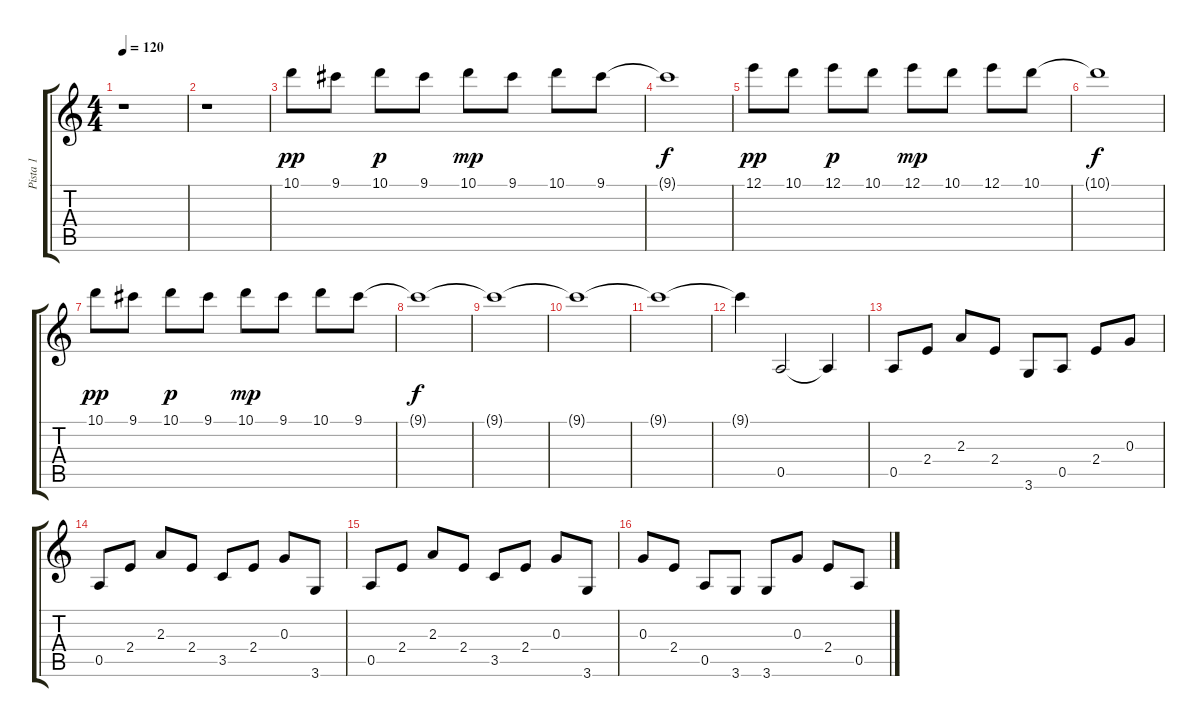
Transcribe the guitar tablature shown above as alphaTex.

\track ("Pista 1" "Pista 1") {instrument overdrivenguitar}
\staff {score tabs}
\tuning (E4 B3 G3 D3 A2 E2) {hide}
\ts (4 4)
\tempo 120
\clef g2
\ks c
r.1{dy pp instrument overdrivenguitar} |
r.1 |
10.1.8 9.1.8 10.1.8{dy p} 9.1.8 10.1.8{dy mp} 9.1.8 10.1.8 9.1.8 |
9.1{t}.1{dy f} |
12.1.8{dy pp} 10.1.8 12.1.8{dy p} 10.1.8 12.1.8{dy mp} 10.1.8 12.1.8 10.1.8 |
10.1{t}.1{dy f} |
10.1.8{dy pp} 9.1.8 10.1.8{dy p} 9.1.8 10.1.8{dy mp} 9.1.8 10.1.8 9.1.8 |
9.1{t}.1{dy f} |
9.1{t}.1 |
9.1{t}.1 |
9.1{t}.1 |
9.1{t}.4 0.5.2 0.5{t}.4 |
0.5.8 2.4.8 2.3.8 2.4.8 3.6.8 0.5.8 2.4.8 0.3.8 |
0.5.8 2.4.8 2.3.8 2.4.8 3.5.8 2.4.8 0.3.8 3.6.8 |
0.5.8 2.4.8 2.3.8 2.4.8 3.5.8 2.4.8 0.3.8 3.6.8 |
0.3.8 2.4.8 0.5.8 3.6.8 3.6.8 0.3.8 2.4.8 0.5.8
